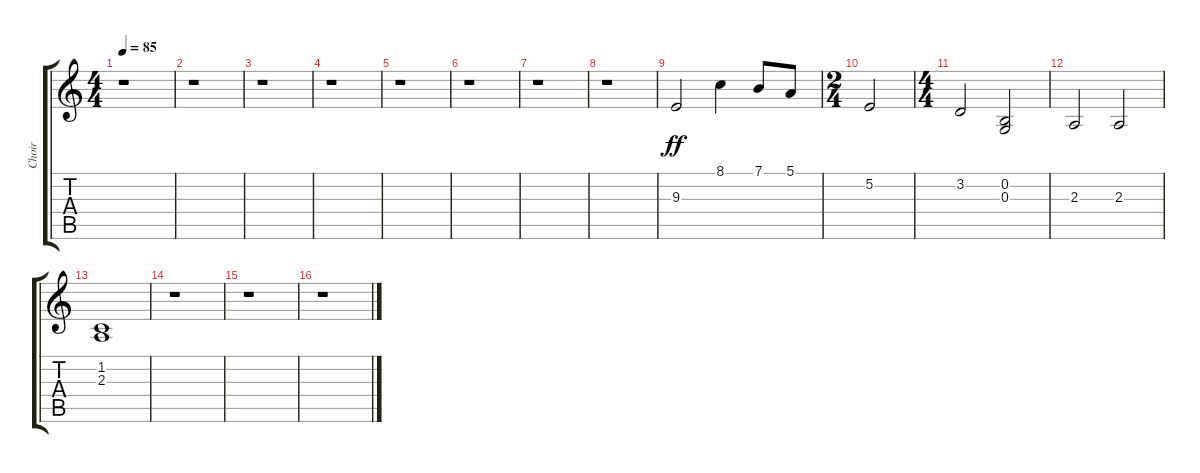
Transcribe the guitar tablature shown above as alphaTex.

\track ("Choir" "Choir") {instrument choiraahs}
\staff {score tabs}
\tuning (E4 B3 G3 D3 A2 E2) {hide}
\ts (4 4)
\tempo 85
\clef g2
\ks c
r.1{dy ff instrument choiraahs} |
r.1 |
r.1 |
r.1 |
r.1 |
r.1 |
r.1 |
r.1 |
9.3.2 8.1.4 7.1.8 5.1.8 |
\ts (2 4)
5.2.2 |
\ts (4 4)
3.2.2 (0.2 0.3).2 |
2.3.2 2.3.2 |
(1.2 2.3).1 |
r.1 |
r.1 |
r.1
